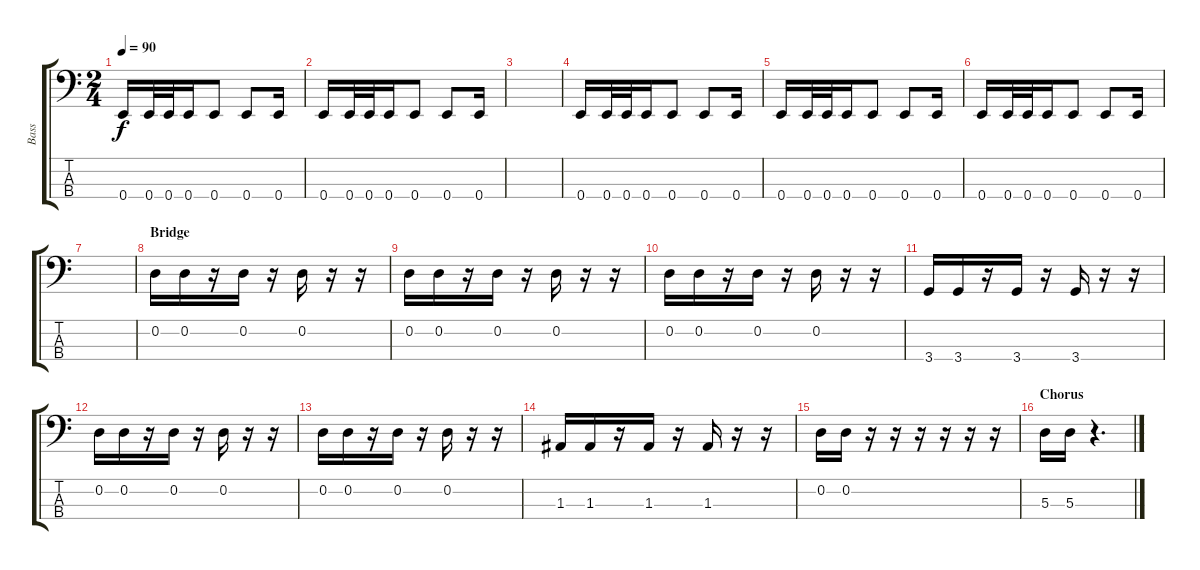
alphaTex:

\track ("Bass" "Bass") {instrument electricbasspick}
\staff {score tabs}
\tuning (G2 D2 A1 E1) {hide}
\ts (2 4)
\tempo 90
\clef f4
\ks c
0.4.16{dy f} 0.4.32 0.4.32 0.4.16 0.4.8 0.4.8 0.4.16 |
0.4.16 0.4.32 0.4.32 0.4.16 0.4.8 0.4.8 0.4.16 |
|
0.4.16 0.4.32 0.4.32 0.4.16 0.4.8 0.4.8 0.4.16 |
0.4.16 0.4.32 0.4.32 0.4.16 0.4.8 0.4.8 0.4.16 |
0.4.16 0.4.32 0.4.32 0.4.16 0.4.8 0.4.8 0.4.16 |
|
\section ("" "Bridge")
0.2.16 0.2.16 r.16 0.2.16 r.16 0.2.16 r.16 r.16 |
0.2.16 0.2.16 r.16 0.2.16 r.16 0.2.16 r.16 r.16 |
0.2.16 0.2.16 r.16 0.2.16 r.16 0.2.16 r.16 r.16 |
3.4.16 3.4.16 r.16 3.4.16 r.16 3.4.16 r.16 r.16 |
0.2.16 0.2.16 r.16 0.2.16 r.16 0.2.16 r.16 r.16 |
0.2.16 0.2.16 r.16 0.2.16 r.16 0.2.16 r.16 r.16 |
1.3.16 1.3.16 r.16 1.3.16 r.16 1.3.16 r.16 r.16 |
0.2.16 0.2.16 r.16 r.16 r.16 r.16 r.16 r.16 |
\section ("" "Chorus")
5.3.16 5.3.16 r.4{d}
